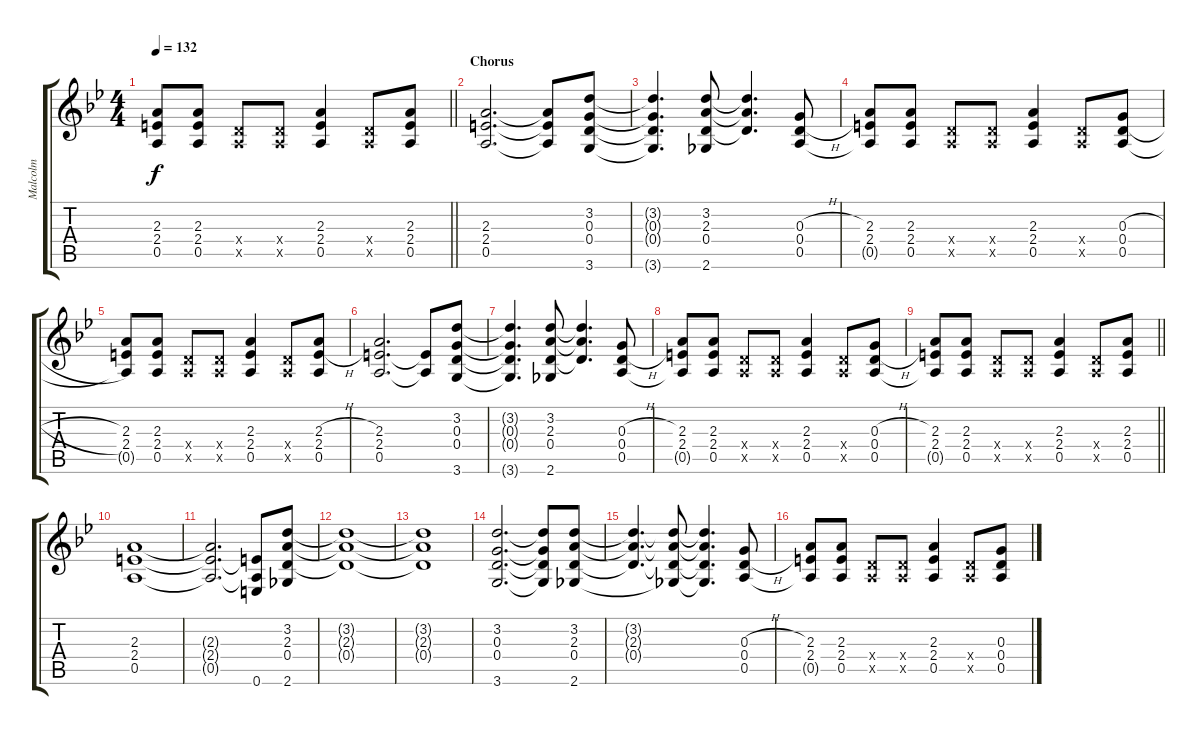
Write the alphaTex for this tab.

\track ("Malcolm" "Malcolm") {instrument overdrivenguitar}
\staff {score tabs}
\tuning (E4 B3 G3 D3 A2 E2) {hide}
\ts (4 4)
\tempo 132
\clef g2
\barLineRight lightlight
\ks bb
(2.3 2.4 0.5{t}).8{dy f} (2.3 2.4 0.5).8 (0.4{x} 0.5{x}).8 (0.4{x} 0.5{x}).8 (2.3 2.4 0.5).4 (0.4{x} 0.5{x}).8 (2.3 2.4 0.5).8 |
\section ("" "Chorus")
(2.3 2.4 0.5).2{d} (2.3{t} 2.4{t} 0.5{t}).8 (3.2 0.3 0.4 3.6).8 |
(3.2{t} 0.3{t} 0.4{t} 3.6{t}).4{d} (3.2 2.3 0.4 2.6).8 (3.2{t} 2.3{t} 0.4{t}).4{d} (0.3{h} 0.4{h} 0.5).8 |
(2.3 2.4 0.5{t}).8 (2.3 2.4 0.5).8 (0.4{x} 0.5{x}).8 (0.4{x} 0.5{x}).8 (2.3 2.4 0.5).4 (0.4{x} 0.5{x}).8 (0.3{h} 0.4{h} 0.5).8 |
(2.3 2.4 0.5{t}).8 (2.3 2.4 0.5).8 (0.4{x} 0.5{x}).8 (0.4{x} 0.5{x}).8 (2.3 2.4 0.5).4 (0.4{x} 0.5{x}).8 (2.3{h} 2.4{h} 0.5).8 |
(2.3 2.4 0.5).2{d} (2.4{t} 0.5{t}).8 (3.2 0.3 0.4 3.6).8 |
(3.2{t} 0.3{t} 0.4{t} 3.6{t}).4{d} (3.2 2.3 0.4 2.6).8 (3.2{t} 2.3{t} 0.4{t}).4{d} (0.3{h} 0.4{h} 0.5).8 |
(2.3 2.4 0.5{t}).8 (2.3 2.4 0.5).8 (0.4{x} 0.5{x}).8 (0.4{x} 0.5{x}).8 (2.3 2.4 0.5).4 (0.4{x} 0.5{x}).8 (0.3{h} 0.4{h} 0.5).8 |
\barLineRight lightlight
(2.3 2.4 0.5{t}).8 (2.3 2.4 0.5).8 (0.4{x} 0.5{x}).8 (0.4{x} 0.5{x}).8 (2.3 2.4 0.5).4 (0.4{x} 0.5{x}).8 (2.3 2.4 0.5).8 |
(2.3 2.4 0.5).1 |
(2.3{t} 2.4{t} 0.5{t}).2{d} (2.4{t} 0.5{t} 0.6).8 (3.2 2.3 0.4 2.6).8 |
(3.2{t} 2.3{t} 0.4{t}).1 |
(3.2{t} 2.3{t} 0.4{t}).1 |
(3.2 0.3 0.4 3.6).2{d} (3.2{t} 0.3{t} 0.4{t} 3.6{t}).8 (3.2 2.3 0.4 2.6).8 |
(3.2{t} 2.3{t} 0.4{t}).4{d} (3.2{t} 2.3{t} 0.4{t} 2.6{t}).8 (3.2{t} 2.3{t} 0.4{t} 2.6{t}).4{d} (0.3{h} 0.4{h} 0.5).8 |
(2.3 2.4 0.5{t}).8 (2.3 2.4 0.5).8 (0.4{x} 0.5{x}).8 (0.4{x} 0.5{x}).8 (2.3 2.4 0.5).4 (0.4{x} 0.5{x}).8 (0.3{h} 0.4{h} 0.5).8
